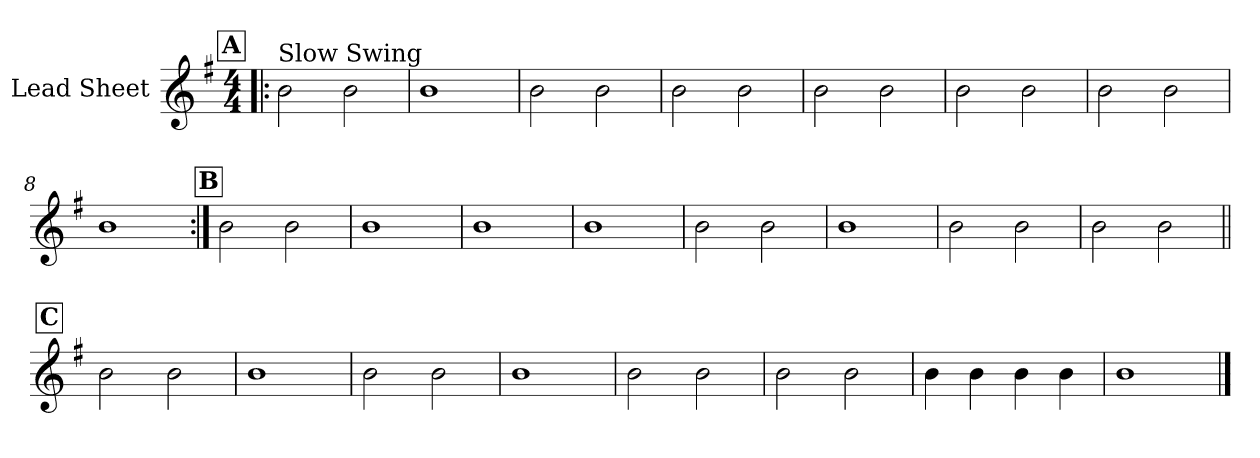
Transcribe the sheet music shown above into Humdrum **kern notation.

**kern
*part1
*staff1
*I"Lead Sheet
*clefG2
*k[f#]
*G:
*M4/4
!!LO:REH:place=s1:a:fs=14:t=A
=1!|:
!LO:TX:a:t=Slow Swing
2b\
2b\
=2
1b
=3
2b\
2b\
=4
2b\
2b\
!!LO:LB:g=z
=5
2b\
2b\
=6
2b\
2b\
=7
2b\
2b\
=8
1b
!!LO:LB:g=z
!!LO:REH:place=s1:a:fs=14:t=B
=9:|!
2b\
2b\
=10
1b
=11
1b
=12
1b
!!LO:LB:g=z
=13
2b\
2b\
=14
1b
=15
2b\
2b\
=16
2b\
2b\
!!LO:LB:g=z
!!LO:REH:place=s1:a:fs=14:t=C
=17||
2b\
2b\
=18
1b
=19
2b\
2b\
=20
1b
!!LO:LB:g=z
=21
2b\
2b\
=22
2b\
2b\
=23
4b\
4b\
4b\
4b\
=24
1b
==
*-
